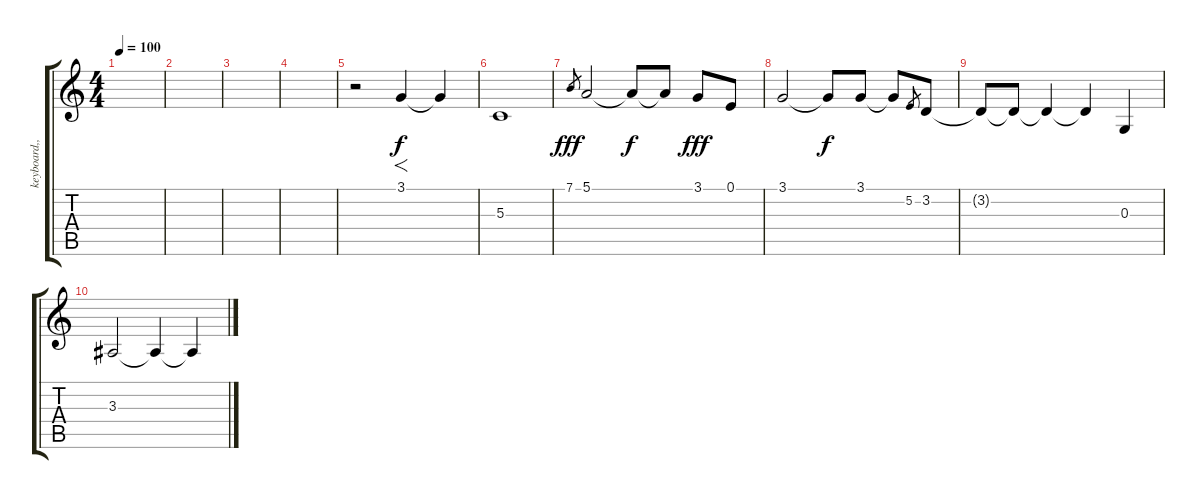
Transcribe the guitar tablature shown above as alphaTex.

\track ("keyboard,,," "keyboard,,") {instrument lead6voice}
\staff {score tabs}
\tuning (E4 B3 G3 D3 A2 E2) {hide}
\ts (4 4)
\tempo 100
\clef g2
\ks c
|
|
|
|
r.2{balance 8} 3.1.4{f} 3.1{t}.4 |
5.3.1 |
7.1.8{gr dy fff} 5.1.2 5.1{t}.8{dy f} 5.1{t}.8 3.1.8{dy fff} 0.1.8 |
3.1.2 3.1{t}.8{dy f} 3.1.8 3.1{t}.8 5.2.8{gr} 3.2.8 |
3.2{t}.8 3.2{t}.8 3.2{t}.4 3.2{t}.4 0.3.4 |
3.3.2 3.3{t}.4 3.3{t}.4
